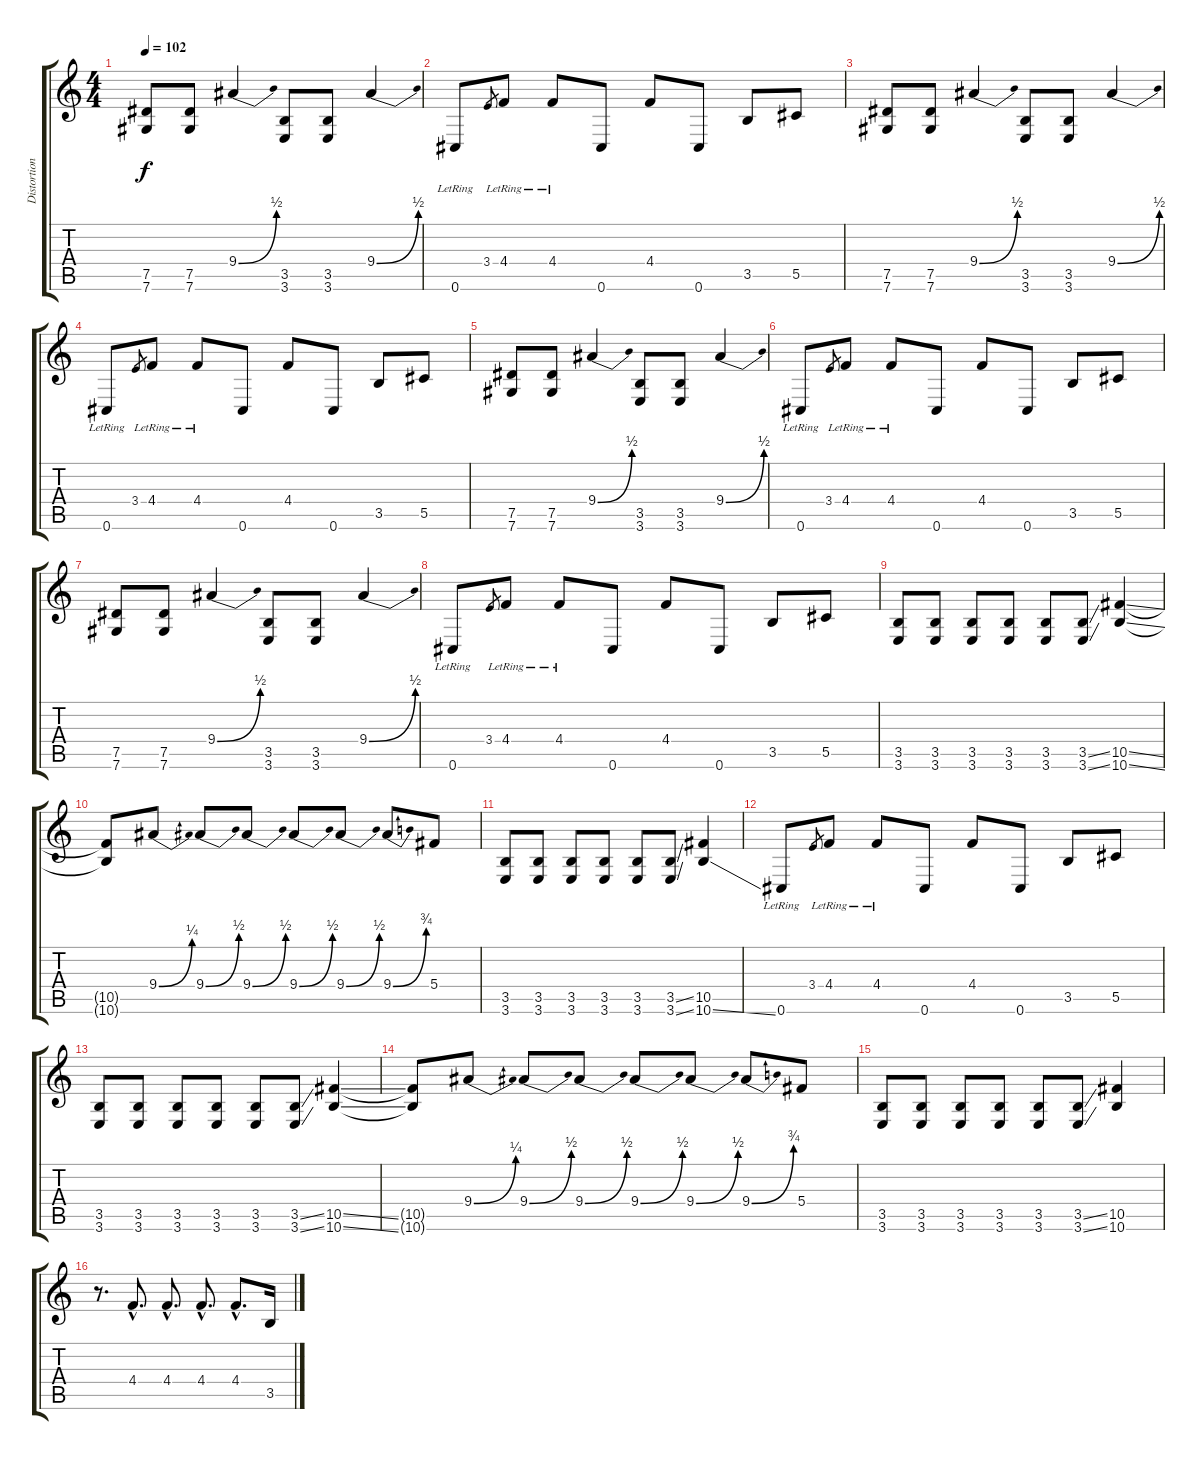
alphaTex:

\track ("Distortion" "Distortion") {instrument distortionguitar}
\staff {score tabs}
\tuning (Eb4 Bb3 Gb3 Db3 Ab2 Db2) {hide}
\ts (4 4)
\tempo 102
\clef g2
\ks c
(7.5 7.6).8{dy f} (7.5 7.6).8 9.4{be (bend 0 0 60 2)}.4 (3.5 3.6).8 (3.5 3.6).8 9.4{be (bend 0 0 60 2)}.4 |
0.6{lr}.8 3.4.8{gr} 4.4{lr}.8 4.4{lr}.8 0.6.8 4.4.8 0.6.8 3.5.8 5.5.8 |
(7.5 7.6).8 (7.5 7.6).8 9.4{be (bend 0 0 60 2)}.4 (3.5 3.6).8 (3.5 3.6).8 9.4{be (bend 0 0 60 2)}.4 |
0.6{lr}.8 3.4.8{gr} 4.4{lr}.8 4.4{lr}.8 0.6.8 4.4.8 0.6.8 3.5.8 5.5.8 |
(7.5 7.6).8 (7.5 7.6).8 9.4{be (bend 0 0 60 2)}.4 (3.5 3.6).8 (3.5 3.6).8 9.4{be (bend 0 0 60 2)}.4 |
0.6{lr}.8 3.4.8{gr} 4.4{lr}.8 4.4{lr}.8 0.6.8 4.4.8 0.6.8 3.5.8 5.5.8 |
(7.5 7.6).8 (7.5 7.6).8 9.4{be (bend 0 0 60 2)}.4 (3.5 3.6).8 (3.5 3.6).8 9.4{be (bend 0 0 60 2)}.4 |
0.6{lr}.8 3.4.8{gr} 4.4{lr}.8 4.4{lr}.8 0.6.8 4.4.8 0.6.8 3.5.8 5.5.8 |
(3.5 3.6).8 (3.5 3.6).8 (3.5 3.6).8 (3.5 3.6).8 (3.5 3.6).8 (3.5{ss} 3.6{ss}).8 (10.5{ss} 10.6{ss}).4 |
(10.5{t} 10.6{t}).8 9.4{be (bend 0 0 60 1)}.8 9.4{be (bend 0 0 60 2)}.8 9.4{be (bend 0 0 60 2)}.8 9.4{be (bend 0 0 60 2)}.8 9.4{be (bend 0 0 60 2)}.8 9.4{be (bend 0 0 60 3)}.8 5.4.8 |
(3.5 3.6).8 (3.5 3.6).8 (3.5 3.6).8 (3.5 3.6).8 (3.5 3.6).8 (3.5{ss} 3.6{ss}).8 (10.5 10.6{ss}).4 |
0.6{lr}.8 3.4.8{gr} 4.4{lr}.8 4.4{lr}.8 0.6.8 4.4.8 0.6.8 3.5.8 5.5.8 |
(3.5 3.6).8 (3.5 3.6).8 (3.5 3.6).8 (3.5 3.6).8 (3.5 3.6).8 (3.5{ss} 3.6{ss}).8 (10.5{ss} 10.6{ss}).4 |
(10.5{t} 10.6{t}).8 9.4{be (bend 0 0 60 1)}.8 9.4{be (bend 0 0 60 2)}.8 9.4{be (bend 0 0 60 2)}.8 9.4{be (bend 0 0 60 2)}.8 9.4{be (bend 0 0 60 2)}.8 9.4{be (bend 0 0 60 3)}.8 5.4.8 |
(3.5 3.6).8 (3.5 3.6).8 (3.5 3.6).8 (3.5 3.6).8 (3.5 3.6).8 (3.5{ss} 3.6{ss}).8 (10.5 10.6).4 |
r.8{d} 4.4{hac}.8{d} 4.4{hac}.8{d} 4.4{hac}.8{d} 4.4{hac}.8{d} 3.5.16
